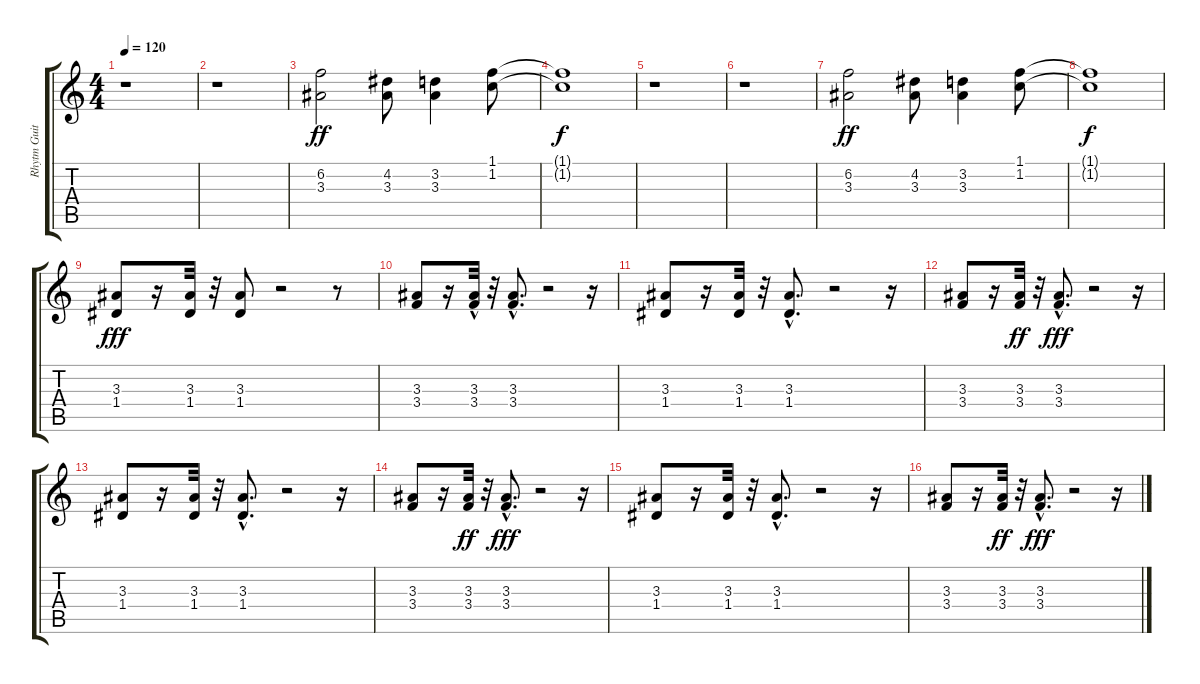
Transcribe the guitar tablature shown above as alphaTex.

\track ("Rhytm Guitar" "Rhytm Guit") {instrument distortionguitar}
\staff {score tabs}
\tuning (E4 B3 G3 D3 A2 E2) {hide}
\ts (4 4)
\tempo 120
\clef g2
\ks c
r.1{dy f} |
r.1 |
(6.2 3.3).2{dy ff} (4.2 3.3).8 (3.2 3.3).4 (1.1 1.2).8 |
(1.1{t} 1.2{t}).1{dy f} |
r.1 |
r.1 |
(6.2 3.3).2{dy ff} (4.2 3.3).8 (3.2 3.3).4 (1.1 1.2).8 |
(1.1{t} 1.2{t}).1{dy f} |
(3.3 1.4).8{dy fff} r.16 (3.3 1.4).32 r.32 (3.3 1.4).8 r.2 r.8 |
(3.3 3.4).8 r.16 (3.3 3.4{hac}).32 r.32 (3.3{hac} 3.4{hac}).8{d} r.2 r.16 |
(3.3 1.4).8 r.16 (3.3 1.4).32 r.32 (3.3{hac} 1.4{hac}).8{d} r.2 r.16 |
(3.3 3.4).8 r.16 (3.3 3.4).32{dy ff} r.32 (3.3 3.4{hac}).8{d dy fff} r.2 r.16 |
(3.3 1.4).8 r.16 (3.3 1.4).32 r.32 (3.3{hac} 1.4{hac}).8{d} r.2 r.16 |
(3.3 3.4).8 r.16 (3.3 3.4).32{dy ff} r.32 (3.3 3.4{hac}).8{d dy fff} r.2 r.16 |
(3.3 1.4).8 r.16 (3.3 1.4).32 r.32 (3.3{hac} 1.4{hac}).8{d} r.2 r.16 |
(3.3 3.4).8 r.16 (3.3 3.4).32{dy ff} r.32 (3.3 3.4{hac}).8{d dy fff} r.2 r.16
